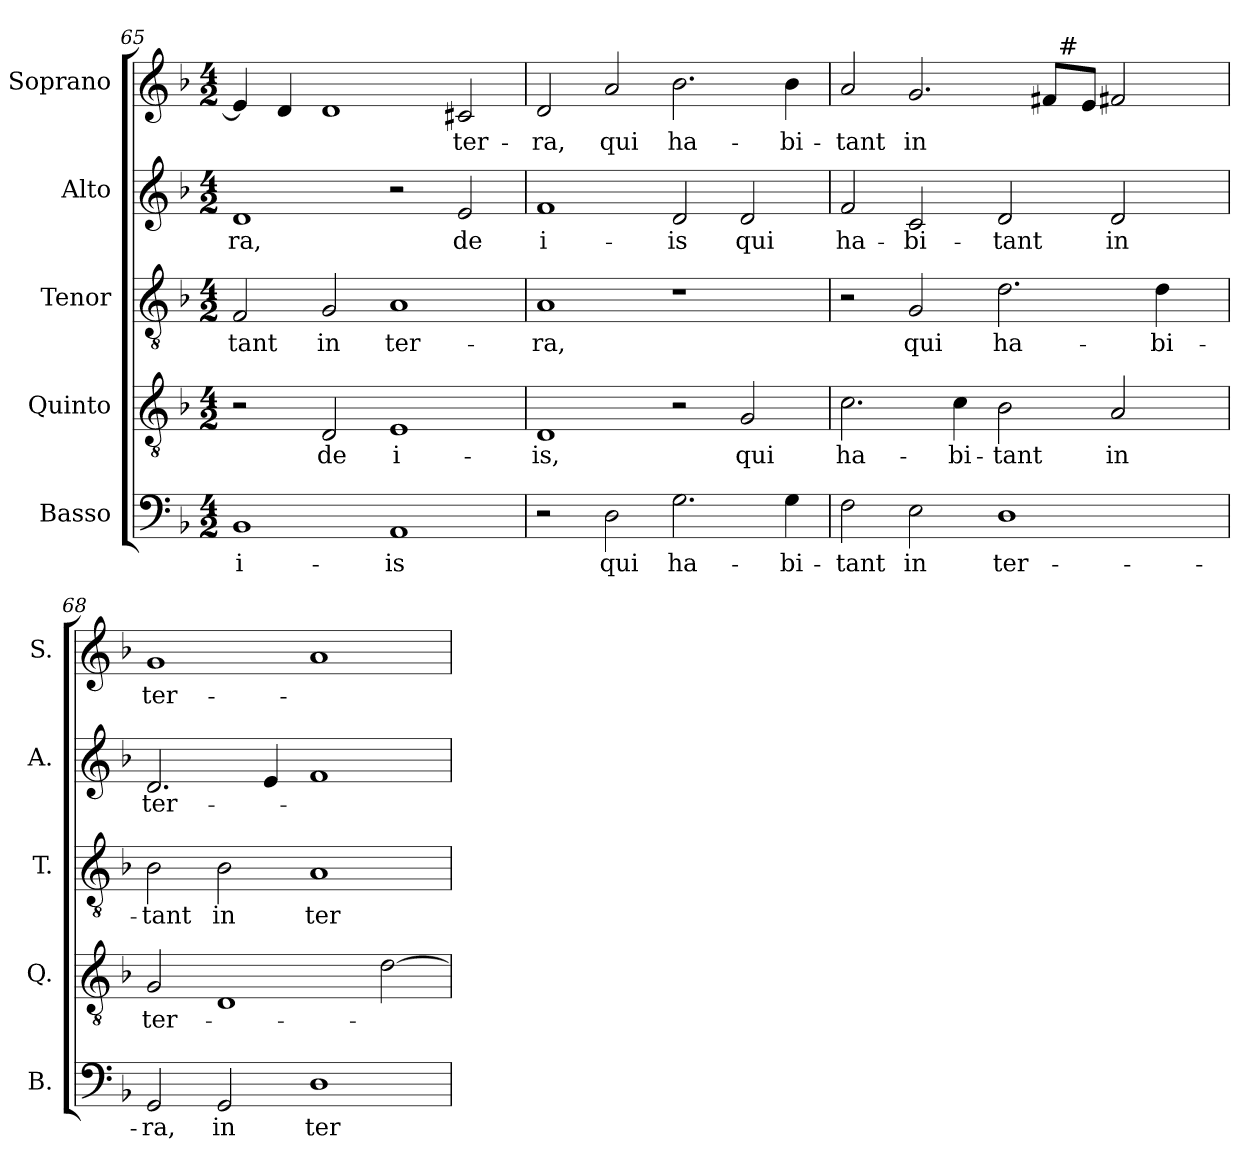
**kern	**text	**kern	**text	**kern	**text	**kern	**text	**kern	**text
*part5	*part5	*part4	*part4	*part3	*part3	*part2	*part2	*part1	*part1
*staff5	*staff5	*staff4	*staff4	*staff3	*staff3	*staff2	*staff2	*staff1	*staff1
*I"Basso	*	*I"Quinto	*	*I"Tenor	*	*I"Alto	*	*I"Soprano	*
*I'B.	*	*I'Q.	*	*I'T.	*	*I'A.	*	*I'S.	*
*clefF4	*	*clefGv2	*	*clefGv2	*	*clefG2	*	*clefG2	*
*	*	*ITrd7c12	*	*ITrd7c12	*	*	*	*	*
*k[b-]	*	*k[b-]	*	*k[b-]	*	*k[b-]	*	*k[b-]	*
*F:	*	*F:	*	*F:	*	*F:	*	*F:	*
*M4/2	*	*M4/2	*	*M4/2	*	*M4/2	*	*M4/2	*
=65	=65	=65	=65	=65	=65	=65	=65	=65	=65
!	!LO:LY:b:color=#000000	!	!	!	!	!	!	!	!
!	!	!	!	!	!LO:LY:b:color=#000000	!	!	!	!
!	!	!	!	!	!	!	!LO:LY:b:color=#000000	!	!
1BB-i	i-	2r	.	2FFi/	-tant	1di	-ra,	4ei/]	.
.	.	.	.	.	.	.	.	4di/	.
!	!	!	!LO:LY:b:color=#000000	!	!	!	!	!	!
!	!	!	!	!	!LO:LY:b:color=#000000	!	!	!	!
.	.	2DDi/	de	2GGi/	in	.	.	1di	.
!	!LO:LY:b:color=#000000	!	!	!	!	!	!	!	!
!	!	!	!LO:LY:b:color=#000000	!	!	!	!	!	!
!	!	!	!	!	!LO:LY:b:color=#000000	!	!	!	!
1AAi	-is	1EEi	i-	1AAi	ter-	2r	.	.	.
!	!	!	!	!	!	!	!LO:LY:b:color=#000000	!	!
!	!	!	!	!	!	!	!	!	!LO:LY:b:color=#000000
.	.	.	.	.	.	2ei/	de	2c#Xi/	ter-
=66	=66	=66	=66	=66	=66	=66	=66	=66	=66
!	!	!	!LO:LY:b:color=#000000	!	!	!	!	!	!
!	!	!	!	!	!LO:LY:b:color=#000000	!	!	!	!
!	!	!	!	!	!	!	!LO:LY:b:color=#000000	!	!
!	!	!	!	!	!	!	!	!	!LO:LY:b:color=#000000
2r	.	1DDi	-is,	1AAi	-ra,	1fi	i-	2di/	-ra,
!	!LO:LY:b:color=#000000	!	!	!	!	!	!	!	!
!	!	!	!	!	!	!	!	!	!LO:LY:b:color=#000000
2Di\	qui	.	.	.	.	.	.	2ai/	qui
!	!LO:LY:b:color=#000000	!	!	!	!	!	!	!	!
!	!	!	!	!	!	!	!LO:LY:b:color=#000000	!	!
!	!	!	!	!	!	!	!	!	!LO:LY:b:color=#000000
2.Gi\	ha-	2r	.	1r	.	2di/	-is	2.b-i\	ha-
!	!	!	!LO:LY:b:color=#000000	!	!	!	!	!	!
!	!	!	!	!	!	!	!LO:LY:b:color=#000000	!	!
.	.	2GGi/	qui	.	.	2di/	qui	.	.
!	!LO:LY:b:color=#000000	!	!	!	!	!	!	!	!
!	!	!	!	!	!	!	!	!	!LO:LY:b:color=#000000
4Gi\	-bi-	.	.	.	.	.	.	4b-i\	-bi-
=67	=67	=67	=67	=67	=67	=67	=67	=67	=67
!	!LO:LY:b:color=#000000	!	!	!	!	!	!	!	!
!	!	!	!LO:LY:b:color=#000000	!	!	!	!	!	!
!	!	!	!	!	!	!	!LO:LY:b:color=#000000	!	!
!	!	!	!	!	!	!	!	!	!LO:LY:b:color=#000000
*	*	*	*	*	*	*	*	*^	*
2Fi\	-tant	2.Ci\	ha-	2r	.	2fi/	ha-	2ai/	1ryy	-tant
!	!LO:LY:b:color=#000000	!	!	!	!	!	!	!	!	!
!	!	!	!	!	!LO:LY:b:color=#000000	!	!	!	!	!
!	!	!	!	!	!	!	!LO:LY:b:color=#000000	!	!	!
!	!	!	!	!	!	!	!	!	!	!LO:LY:b:color=#000000
2Ei\	in	.	.	2GGi/	qui	2ci/	-bi-	2.gi/	.	in
!	!	!	!LO:LY:b:color=#000000	!	!	!	!	!	!	!
.	.	4Ci\	-bi-	.	.	.	.	.	.	.
!	!LO:LY:b:color=#000000	!	!	!	!	!	!	!	!	!
!	!	!	!LO:LY:b:color=#000000	!	!	!	!	!	!	!
!	!	!	!	!	!LO:LY:b:color=#000000	!	!	!	!	!
!	!	!	!	!	!	!	!LO:LY:b:color=#000000	!	!	!
1Di	ter-	2BB-i\	-tant	2.Di\	ha-	2di/	-tant	.	4ryy	.
.	.	.	.	.	.	.	.	8f#i/L	32ryy	.
.	.	.	.	.	.	.	.	.	256ryy	.
!	!	!	!	!	!	!	!	!	!LO:TX:a:t=#	!
.	.	.	.	.	.	.	.	.	2ryy	.
.	.	.	.	.	.	.	.	8ei/J	.	.
!	!	!	!LO:LY:b:color=#000000	!	!	!	!	!	!	!
!	!	!	!	!	!	!	!LO:LY:b:color=#000000	!	!	!
.	.	2AAi/	in	.	.	2di/	in	2f#Xi/	.	.
!	!	!	!	!	!LO:LY:b:color=#000000	!	!	!	!	!
.	.	.	.	4Di\	-bi-	.	.	.	.	.
.	.	.	.	.	.	.	.	.	8ryy	.
.	.	.	.	.	.	.	.	.	16ryy	.
.	.	.	.	.	.	.	.	.	64..ryy	.
*	*	*	*	*	*	*	*	*v	*v	*
!!LO:PB:g=z
=68	=68	=68	=68	=68	=68	=68	=68	=68	=68
*	*	*	*	*	*	*	*	*^	*
!	!LO:LY:b:color=#000000	!	!	!	!	!	!	!	!	!
*	*	*	*	*	*	*	*	*v	*v	*
*	*	*	*	*	*	*	*	*^	*
!	!	!	!LO:LY:b:color=#000000	!	!	!	!	!	!	!
*	*	*	*	*	*	*	*	*v	*v	*
*	*	*	*	*	*	*	*	*^	*
!	!	!	!	!	!LO:LY:b:color=#000000	!	!	!	!	!
*	*	*	*	*	*	*	*	*v	*v	*
*	*	*	*	*	*	*	*	*^	*
!	!	!	!	!	!	!	!LO:LY:b:color=#000000	!	!	!
*	*	*	*	*	*	*	*	*v	*v	*
*	*	*	*	*	*	*	*	*^	*
!	!	!	!	!	!	!	!	!	!	!LO:LY:b:color=#000000
*	*	*	*	*	*	*	*	*v	*v	*
2GGi/	-ra,	2GGi/	ter-	2BB-i\	-tant	2.di/	ter-	1gi	ter-
!	!LO:LY:b:color=#000000	!	!	!	!	!	!	!	!
!	!	!	!	!	!LO:LY:b:color=#000000	!	!	!	!
2GGi/	in	1DDi	.	2BB-i\	in	.	.	.	.
.	.	.	.	.	.	4ei/	.	.	.
!	!LO:LY:b:color=#000000	!	!	!	!	!	!	!	!
!	!	!	!	!	!LO:LY:b:color=#000000	!	!	!	!
1Di	ter-	.	.	1AAi	ter-	1fi	.	1ai	.
.	.	[2Di\	.	.	.	.	.	.	.
=	=	=	=	=	=	=	=	=	=
*-	*-	*-	*-	*-	*-	*-	*-	*-	*-
